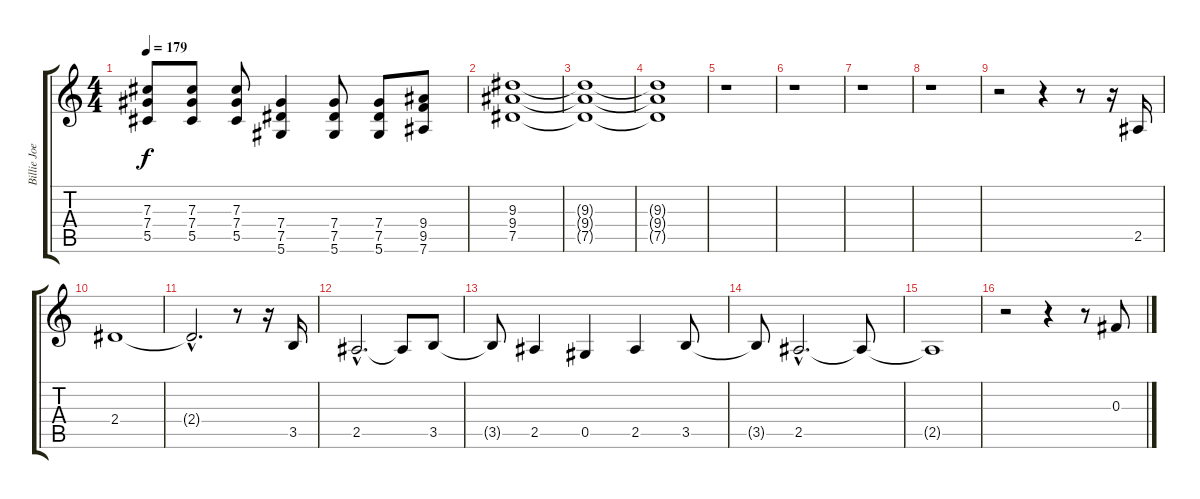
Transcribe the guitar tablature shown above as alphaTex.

\track ("Billie Joe Guitar" "Billie Joe") {instrument distortionguitar}
\staff {score tabs}
\tuning (Eb4 Bb3 Gb3 Db3 Ab2 Eb2) {hide}
\ts (4 4)
\tempo 179
\clef g2
\ks c
(7.3 7.4 5.5).8{dy f} (7.3 7.4 5.5).8 (7.3 7.4 5.5).8 (7.4 7.5 5.6).4 (7.4 7.5 5.6).8 (7.4 7.5 5.6).8 (9.4 9.5 7.6).8 |
(9.3 9.4 7.5).1 |
(9.3{t} 9.4{t} 7.5{t}).1 |
(9.3{t} 9.4{t} 7.5{t}).1 |
r.1 |
r.1 |
r.1 |
r.1 |
r.2 r.4 r.8 r.16 2.5.16 |
2.4.1 |
2.4{hac t}.2{d} r.8 r.16 3.5.16 |
2.5{hac}.2{d} 2.5{t}.8 3.5.8 |
3.5{t}.8 2.5.4 0.5.4 2.5.4 3.5.8 |
3.5{t}.8 2.5{hac}.2{d} 2.5{t}.8 |
2.5{t}.1 |
r.2 r.4 r.8 0.3.8
